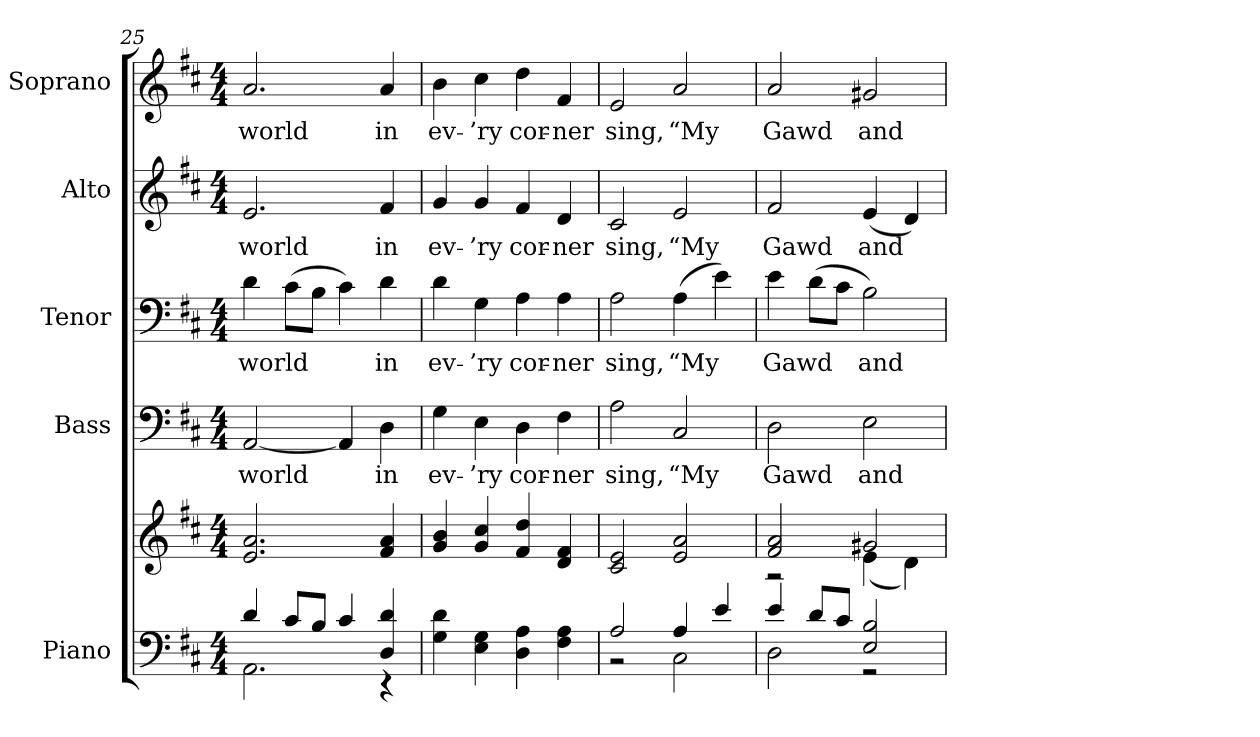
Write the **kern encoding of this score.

**kern	**kern	**kern	**text	**kern	**text	**kern	**text	**kern	**text
*part5	*part5	*part4	*part4	*part3	*part3	*part2	*part2	*part1	*part1
*staff6	*staff5	*staff4	*staff4	*staff3	*staff3	*staff2	*staff2	*staff1	*staff1
*I"Piano	*	*I"Bass	*	*I"Tenor	*	*I"Alto	*	*I"Soprano	*
*I'Pno.	*	*I'B.	*	*I'T.	*	*I'A.	*	*I'S.	*
!!LO:PB:g=z
*clefF4	*clefG2	*clefF4	*	*clefF4	*	*clefG2	*	*clefG2	*
*k[f#c#]	*k[f#c#]	*k[f#c#]	*	*k[f#c#]	*	*k[f#c#]	*	*k[f#c#]	*
*D:	*D:	*D:	*	*D:	*	*D:	*	*D:	*
*M4/4	*M4/4	*M4/4	*	*M4/4	*	*M4/4	*	*M4/4	*
=25	=25	=25	=25	=25	=25	=25	=25	=25	=25
*^	*	*	*	*	*	*	*	*	*
!	!	!	!	!LO:LY:b:color=#000000	!	!	!	!	!	!
!	!	!	!	!	!	!LO:LY:b:color=#000000	!	!	!	!
!	!	!	!	!	!	!	!	!LO:LY:b:color=#000000	!	!
!	!	!	!	!	!	!	!	!	!	!LO:LY:b:color=#000000
4di/	2.AAi\	2.ei/ 2.ai	[<2AAi/	world	4di\	world	2.ei/	world	2.ai/	world
8c#i/L	.	.	.	.	(8c#i\L	.	.	.	.	.
8Bi/J	.	.	.	.	8Bi\J	.	.	.	.	.
4c#i/	.	.	4AAi/]	.	4c#i\)	.	.	.	.	.
!	!	!	!	!LO:LY:b:color=#000000	!	!	!	!	!	!
!	!	!	!	!	!	!LO:LY:b:color=#000000	!	!	!	!
!	!	!	!	!	!	!	!	!LO:LY:b:color=#000000	!	!
!	!	!	!	!	!	!	!	!	!	!LO:LY:b:color=#000000
4Di/ 4di	4r	4f#i/ 4ai	4Di\	in	4di\	in	4f#i/	in	4ai/	in
*v	*v	*	*	*	*	*	*	*	*	*
=26	=26	=26	=26	=26	=26	=26	=26	=26	=26
*^	*	*	*	*	*	*	*	*	*
!	!	!	!	!LO:LY:b:color=#000000	!	!	!	!	!	!
*v	*v	*	*	*	*	*	*	*	*	*
*^	*	*	*	*	*	*	*	*	*
!	!	!	!	!	!	!LO:LY:b:color=#000000	!	!	!	!
*v	*v	*	*	*	*	*	*	*	*	*
*^	*	*	*	*	*	*	*	*	*
!	!	!	!	!	!	!	!	!LO:LY:b:color=#000000	!	!
*v	*v	*	*	*	*	*	*	*	*	*
*^	*	*	*	*	*	*	*	*	*
!	!	!	!	!	!	!	!	!	!	!LO:LY:b:color=#000000
*v	*v	*	*	*	*	*	*	*	*	*
4Gi\ 4di	4gi/ 4bi	4Gi\	ev-	4di\	ev-	4gi/	ev-	4bi\	ev-
!	!	!	!LO:LY:b:color=#000000	!	!	!	!	!	!
!	!	!	!	!	!LO:LY:b:color=#000000	!	!	!	!
!	!	!	!	!	!	!	!LO:LY:b:color=#000000	!	!
!	!	!	!	!	!	!	!	!	!LO:LY:b:color=#000000
4Ei\ 4Gi	4gi/ 4cc#i	4Ei\	-’ry	4Gi\	-’ry	4gi/	-’ry	4cc#i\	-’ry
!	!	!	!LO:LY:b:color=#000000	!	!	!	!	!	!
!	!	!	!	!	!LO:LY:b:color=#000000	!	!	!	!
!	!	!	!	!	!	!	!LO:LY:b:color=#000000	!	!
!	!	!	!	!	!	!	!	!	!LO:LY:b:color=#000000
4Di\ 4Ai	4f#i/ 4ddi	4Di\	cor-	4Ai\	cor-	4f#i/	cor-	4ddi\	cor-
!	!	!	!LO:LY:b:color=#000000	!	!	!	!	!	!
!	!	!	!	!	!LO:LY:b:color=#000000	!	!	!	!
!	!	!	!	!	!	!	!LO:LY:b:color=#000000	!	!
!	!	!	!	!	!	!	!	!	!LO:LY:b:color=#000000
4F#i\ 4Ai	4di/ 4f#i	4F#i\	-ner	4Ai\	-ner	4di/	-ner	4f#i/	-ner
=27	=27	=27	=27	=27	=27	=27	=27	=27	=27
*^	*	*	*	*	*	*	*	*	*
!	!	!	!	!LO:LY:b:color=#000000	!	!	!	!	!	!
!	!	!	!	!	!	!LO:LY:b:color=#000000	!	!	!	!
!	!	!	!	!	!	!	!	!LO:LY:b:color=#000000	!	!
!	!	!	!	!	!	!	!	!	!	!LO:LY:b:color=#000000
2Ai/	2r	2c#i/ 2ei	2Ai\	sing,	2Ai\	sing,	2c#i/	sing,	2ei/	sing,
!	!	!	!	!LO:LY:b:color=#000000	!	!	!	!	!	!
!	!	!	!	!	!	!LO:LY:b:color=#000000	!	!	!	!
!	!	!	!	!	!	!	!	!LO:LY:b:color=#000000	!	!
!	!	!	!	!	!	!	!	!	!	!LO:LY:b:color=#000000
4Ai/	2C#i\	2ei/ 2ai	2C#i/	“My	(4Ai\	“My	2ei/	“My	2ai/	“My
4ei/	.	.	.	.	4ei\)	.	.	.	.	.
!!LO:PB:g=z
=28	=28	=28	=28	=28	=28	=28	=28	=28	=28	=28
*	*	*^	*	*	*	*	*	*	*	*
!	!	!	!	!	!LO:LY:b:color=#000000	!	!	!	!	!	!
!	!	!	!	!	!	!	!LO:LY:b:color=#000000	!	!	!	!
!	!	!	!	!	!	!	!	!	!LO:LY:b:color=#000000	!	!
!	!	!	!	!	!	!	!	!	!	!	!LO:LY:b:color=#000000
4ei/	2Di\	2f#i/ 2ai	2r	2Di\	Gawd	4ei\	Gawd	2f#i/	Gawd	2ai/	Gawd
8di/L	.	.	.	.	.	(8di\L	.	.	.	.	.
8c#i/J	.	.	.	.	.	8c#i\J	.	.	.	.	.
!	!	!	!	!	!LO:LY:b:color=#000000	!	!	!	!	!	!
!	!	!	!	!	!	!	!LO:LY:b:color=#000000	!	!	!	!
!	!	!	!	!	!	!	!	!	!LO:LY:b:color=#000000	!	!
!	!	!	!	!	!	!	!	!	!	!	!LO:LY:b:color=#000000
2Ei/ 2Bi	2r	2g#Xi/	(4ei\	2Ei\	and	2Bi\)	and	(4ei/	and	2g#Xi/	and
.	.	.	4di\)	.	.	.	.	4di/)	.	.	.
*v	*v	*	*	*	*	*	*	*	*	*	*
*	*v	*v	*	*	*	*	*	*	*	*
=	=	=	=	=	=	=	=	=	=
*-	*-	*-	*-	*-	*-	*-	*-	*-	*-
